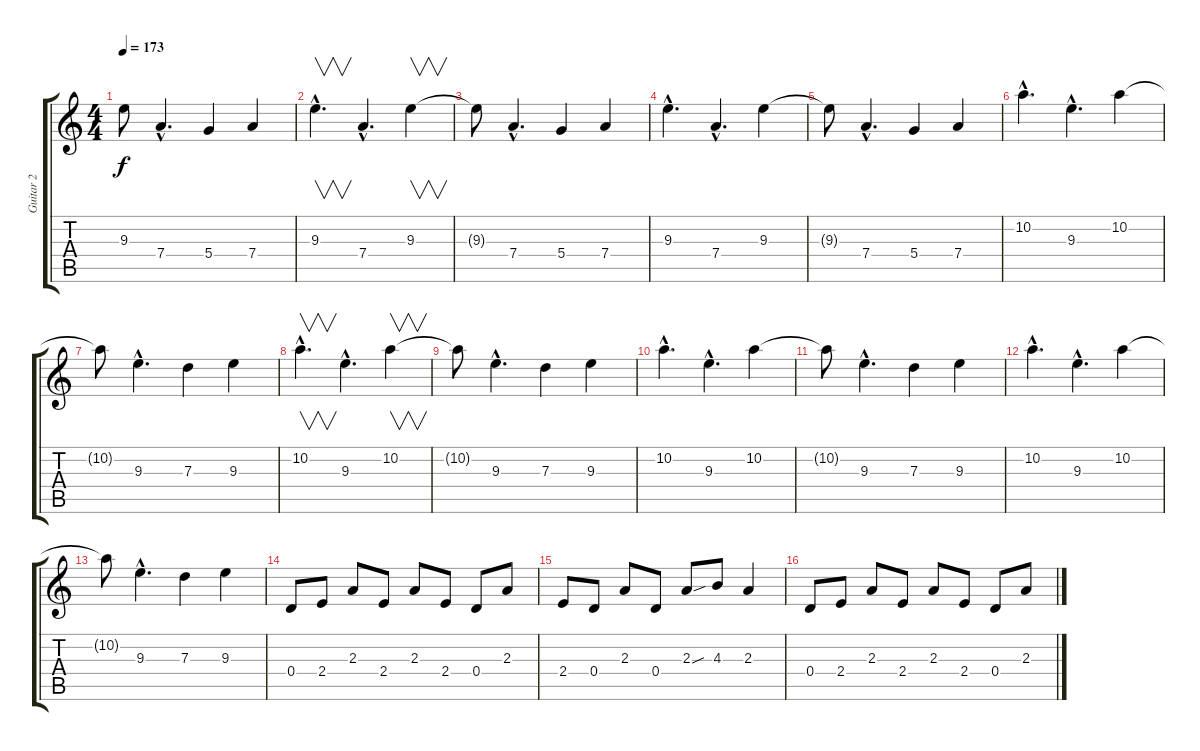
\track ("Guitar 2" "Guitar 2") {instrument overdrivenguitar}
\staff {score tabs}
\tuning (E4 B3 G3 D3 A2 D2) {hide}
\ts (4 4)
\tempo 173
\clef g2
\ks c
9.3{t}.8{dy f} 7.4{hac}.4{d} 5.4.4 7.4.4 |
9.3{hac}.4{v d} 7.4{hac}.4{d} 9.3.4{v} |
9.3{t}.8 7.4{hac}.4{d} 5.4.4 7.4.4 |
9.3{hac}.4{d} 7.4{hac}.4{d} 9.3.4 |
9.3{t}.8 7.4{hac}.4{d} 5.4.4 7.4.4 |
10.2{hac}.4{d} 9.3{hac}.4{d} 10.2.4 |
10.2{t}.8 9.3{hac}.4{d} 7.3.4 9.3.4 |
10.2{hac}.4{v d} 9.3{hac}.4{d} 10.2.4{v} |
10.2{t}.8 9.3{hac}.4{d} 7.3.4 9.3.4 |
10.2{hac}.4{d} 9.3{hac}.4{d} 10.2.4 |
10.2{t}.8 9.3{hac}.4{d} 7.3.4 9.3.4 |
10.2{hac}.4{d} 9.3{hac}.4{d} 10.2.4 |
10.2{t}.8 9.3{hac}.4{d} 7.3.4 9.3.4 |
0.4.8 2.4.8 2.3.8 2.4.8 2.3.8 2.4.8 0.4.8 2.3.8 |
2.4.8 0.4.8 2.3.8 0.4.8 2.3{sou}.8 4.3.8 2.3.4 |
0.4.8 2.4.8 2.3.8 2.4.8 2.3.8 2.4.8 0.4.8 2.3.8
